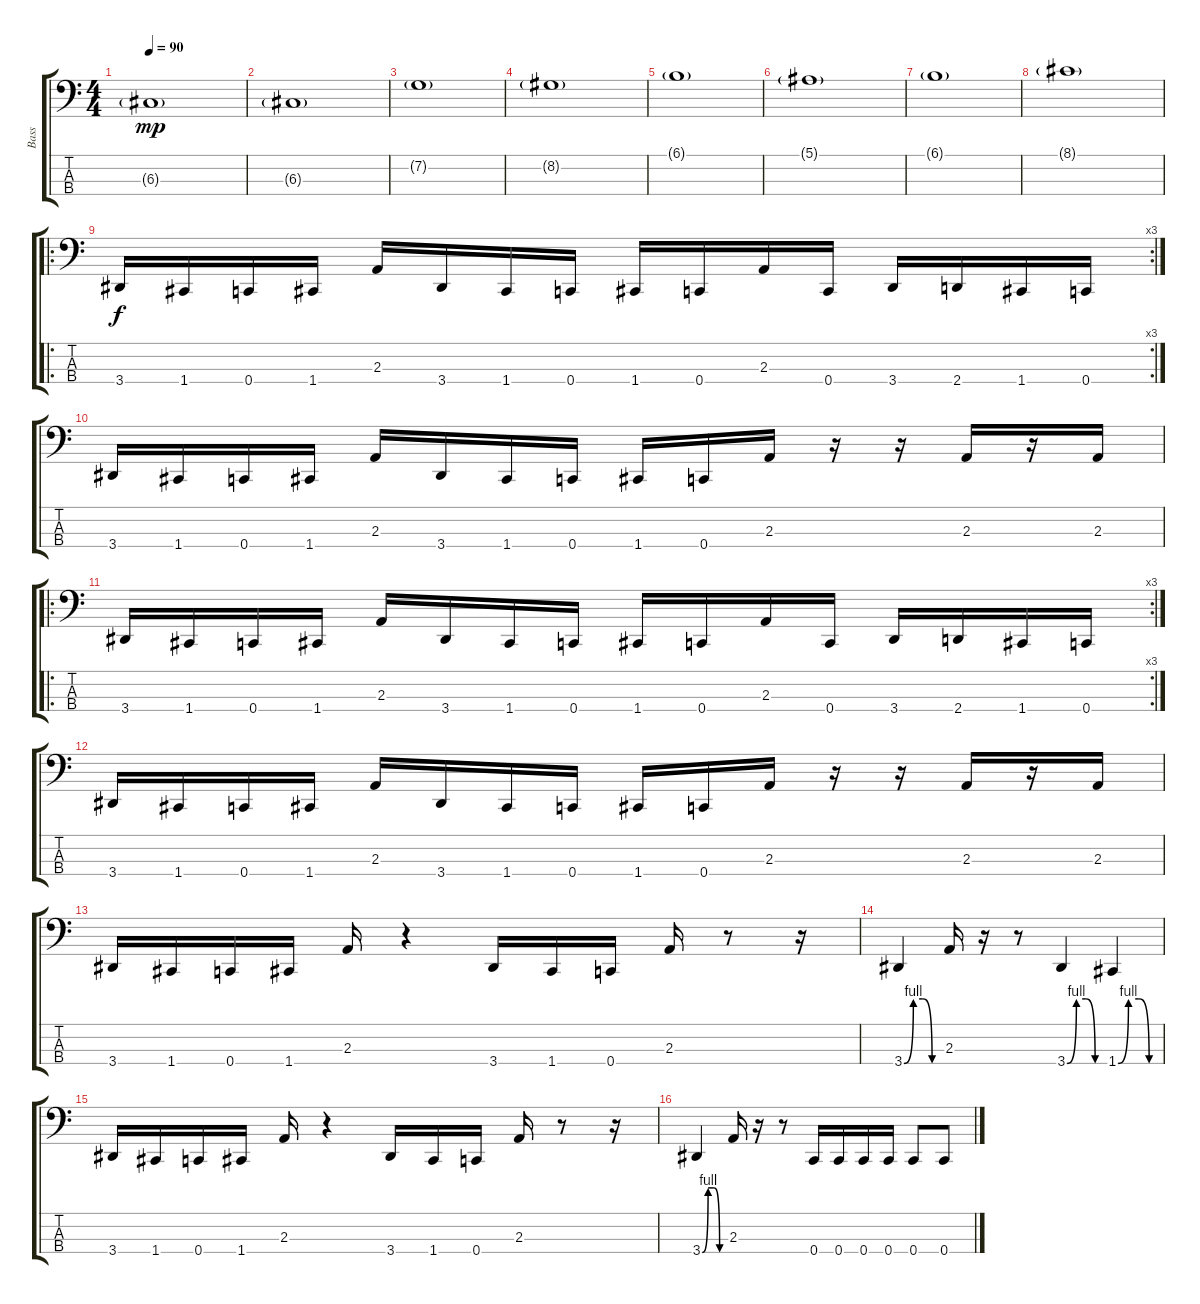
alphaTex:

\track ("Bass" "Bass") {instrument electricbasspick}
\staff {score tabs}
\tuning (F2 C2 G1 C1) {hide}
\ts (4 4)
\tempo 90
\clef f4
\ks c
6.3{g}.1{dy mp instrument electricbasspick} |
6.3{g}.1 |
7.2{g}.1 |
8.2{g}.1 |
6.1{g}.1 |
5.1{g}.1 |
6.1{g}.1 |
8.1{g}.1 |
\ro
\rc 3
3.4.16{dy f} 1.4.16 0.4.16 1.4.16 2.3.16 3.4.16 1.4.16 0.4.16 1.4.16 0.4.16 2.3.16 0.4.16 3.4.16 2.4.16 1.4.16 0.4.16 |
3.4.16 1.4.16 0.4.16 1.4.16 2.3.16 3.4.16 1.4.16 0.4.16 1.4.16 0.4.16 2.3.16 r.16 r.16 2.3.16 r.16 2.3.16 |
\ro
\rc 3
3.4.16 1.4.16 0.4.16 1.4.16 2.3.16 3.4.16 1.4.16 0.4.16 1.4.16 0.4.16 2.3.16 0.4.16 3.4.16 2.4.16 1.4.16 0.4.16 |
3.4.16 1.4.16 0.4.16 1.4.16 2.3.16 3.4.16 1.4.16 0.4.16 1.4.16 0.4.16 2.3.16 r.16 r.16 2.3.16 r.16 2.3.16 |
3.4.16 1.4.16 0.4.16 1.4.16 2.3.16 r.4 3.4.16 1.4.16 0.4.16 2.3.16 r.8 r.16 |
3.4{be (custom 0 0 15 4 30 4 45 0 60 0)}.4 2.3.16 r.16 r.8 3.4{be (custom 0 0 15 4 30 4 45 0 60 0)}.4 1.4{be (custom 0 0 15 4 30 4 45 0 60 0)}.4 |
3.4.16 1.4.16 0.4.16 1.4.16 2.3.16 r.4 3.4.16 1.4.16 0.4.16 2.3.16 r.8 r.16 |
3.4{be (custom 0 0 15 4 30 4 45 0 60 0)}.4 2.3.16 r.16 r.8 0.4.16 0.4.16 0.4.16 0.4.16 0.4.8 0.4.8
